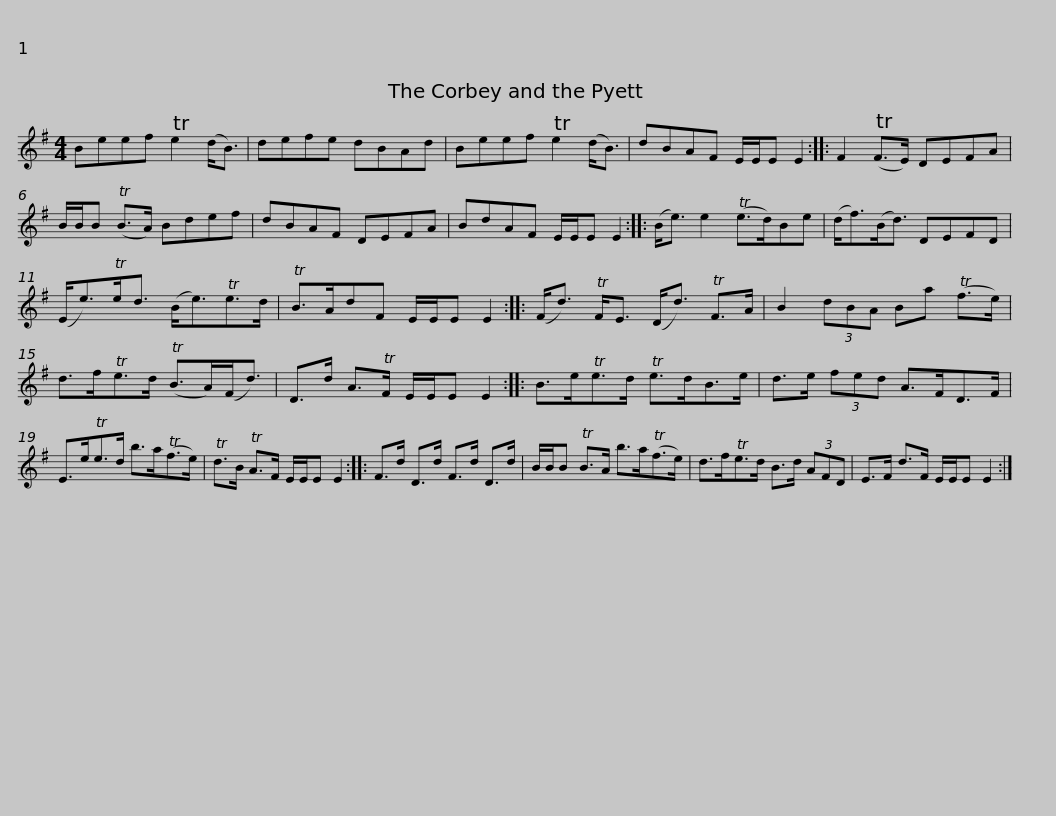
X:1
L:1/8
M:4/4
I:linebreak $
K:Emin
V:1 treble
V:1
 Beef Te2 (d<B) | defe dBAd | Beef Te2 (d<B) | dBAF E/E/E E2 :: F2 (TF>E) DEFA |$ %5
 B/B/B (TB>A) Bdef | dBAF DEFA | BdAF E/E/E E2 :: (B<e) e2 (Te>d)Be | (d<f)(B<d) DEFD |$ %10
 (E<e)Te<d (B<e)Te>d | TB>AdF E/E/E E2 :: (F<d) TF<E (D<d) TF>A | B2 (3dBA Ba (Tf>e) |$ d>fTe>d (TB>A)(F<d) | %15
 D>d A>TF E/E/E E2 :: B>eTe>d Te>dB>e | d>e (3fed A>FD>F |$ E>eTe>d b>a(Tf>e) | Td>B TA>F E/E/E E2 :: %20
 F>d D>d F>d D>d | B/B/B TB>A b>a(Tf>e) |$ d>fTe>d B>d (3AFD | E>F d>F E/E/E E2 :| %24
